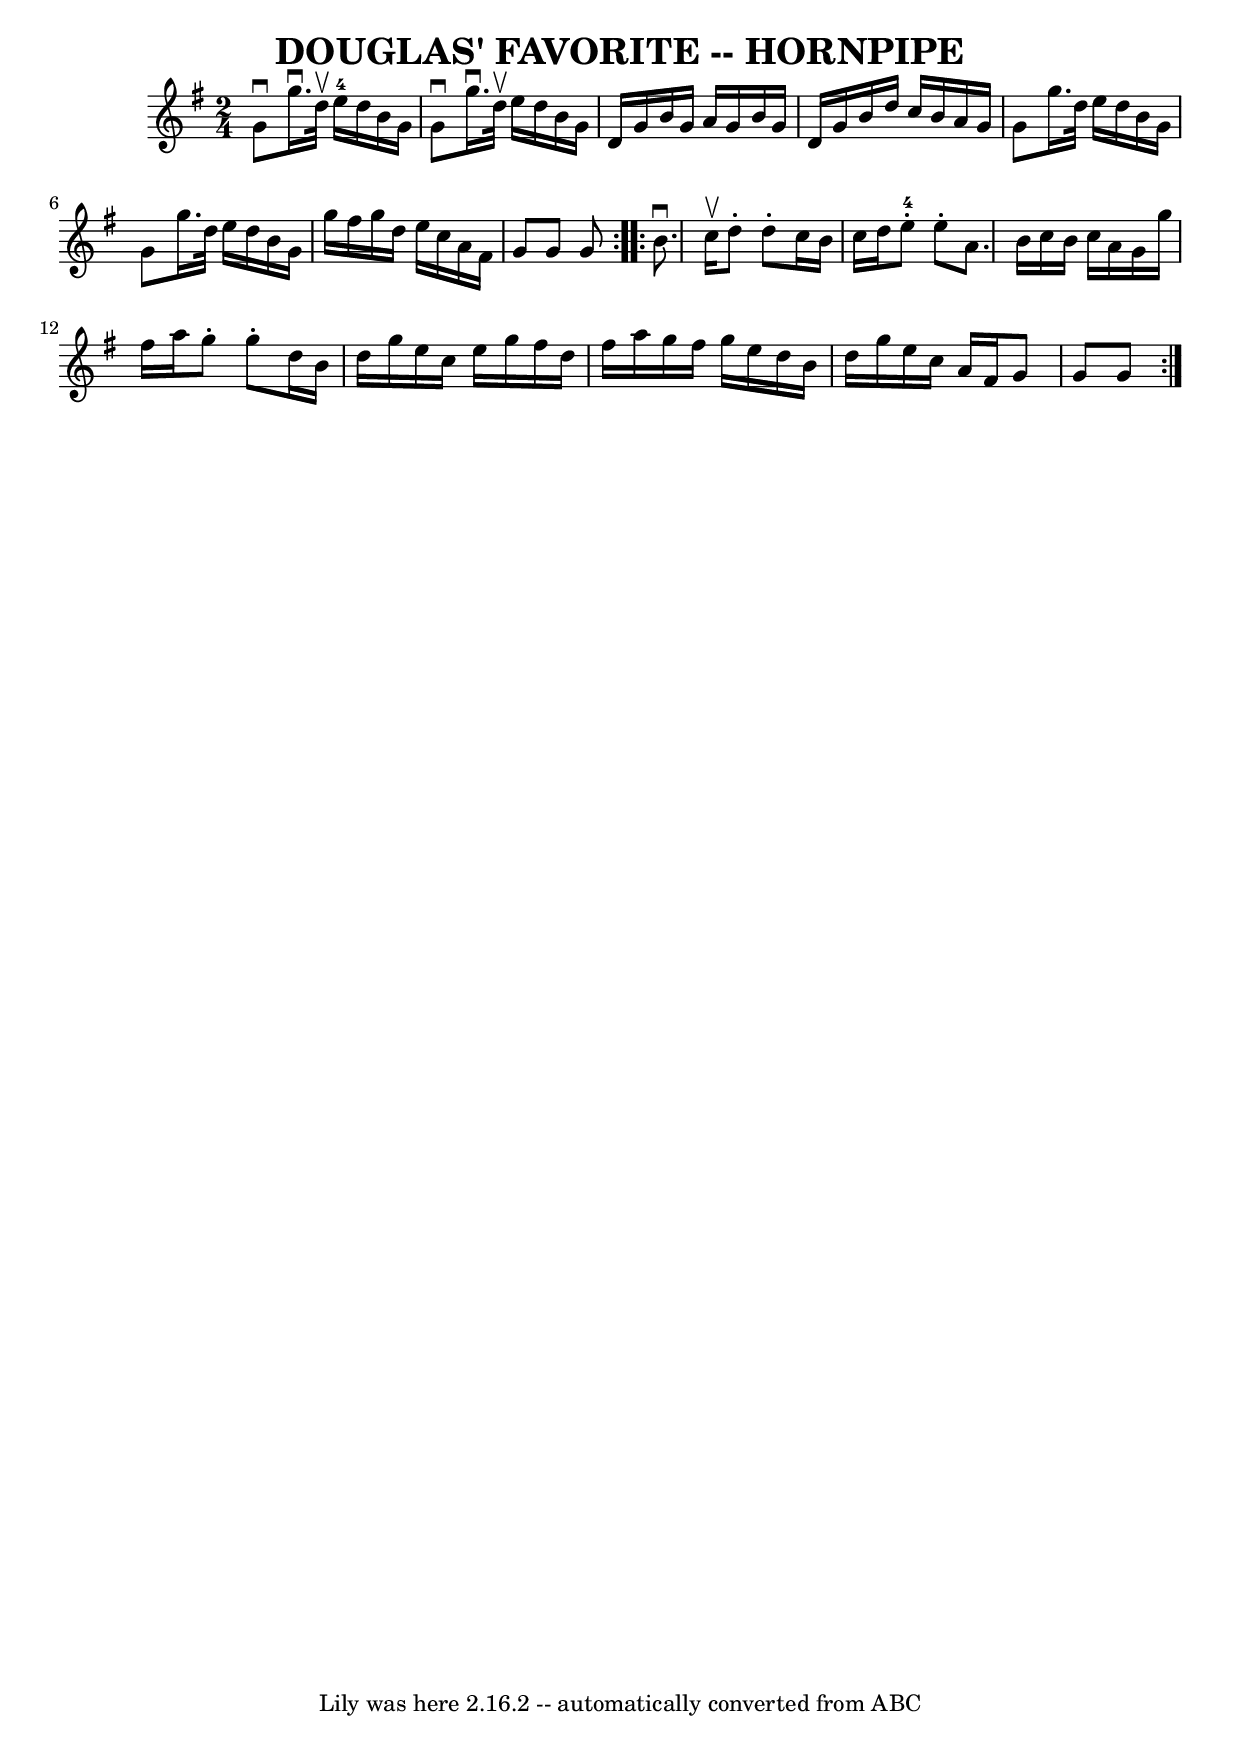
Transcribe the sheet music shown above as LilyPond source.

\version "2.16.2"
\include "Mammoth.ily"
\header {
  %% book = "Ryan's Mammoth Collection of Fiddle Tunes"
  crossRefNumber = "1"
  footnotes = ""
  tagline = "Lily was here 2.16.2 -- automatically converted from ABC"
  title = "DOUGLAS' FAVORITE -- HORNPIPE"

}
voicedefault =  {



  \repeat volta 2 {

    \time 2/4 
    \key g \major
    g'8^\downbow g''16.^\downbow d''32^\upbow     
    e''16-4 d''16 b'16 g'16    |
    g'8^\downbow g''16.^\downbow d''32^\upbow e''16 d''16 b'16 g'16    |
    d'16   
    g'16 b'16 g'16 a'16 g'16 b'16 g'16    |
    d'16    
    g'16 b'16 d''16 c''16 b'16 a'16 g'16    |
    g'8    
    g''16. d''32 e''16 d''16 b'16 g'16    |
    g'8 g''16.   
    d''32 e''16 d''16 b'16 g'16    |
    g''16 fis''16    
    g''16 d''16 e''16 c''16 a'16 fis'16    |
    g'8 g'8    
    g'8    
  }     
  \repeat volta 2 {
    b'8.^\downbow c''16^\upbow d''8-.   
    d''8-.   |
    c''16 b'16 c''16 d''16 e''8-4-. e''8-.  |
    a'8. b'16 c''16 b'16 c''16 a'16    |
    g'16  
    g''16 fis''16 a''16 g''8-. g''8-.   |
    d''16 b'16   
    d''16 g''16 e''16 c''16 e''16 g''16    |
    fis''16    
    d''16 fis''16 a''16 g''16 fis''16 g''16 e''16    |
    
    d''16 b'16 d''16 g''16 e''16 c''16 a'16 fis'16    |
    
    g'8 g'8 g'8    
  }   

}

\score{
  <<

    \context Staff="default"
    {
      \voicedefault 
      
    }

  >>
  \layout {
    
  }
  \midi {
  }

}
